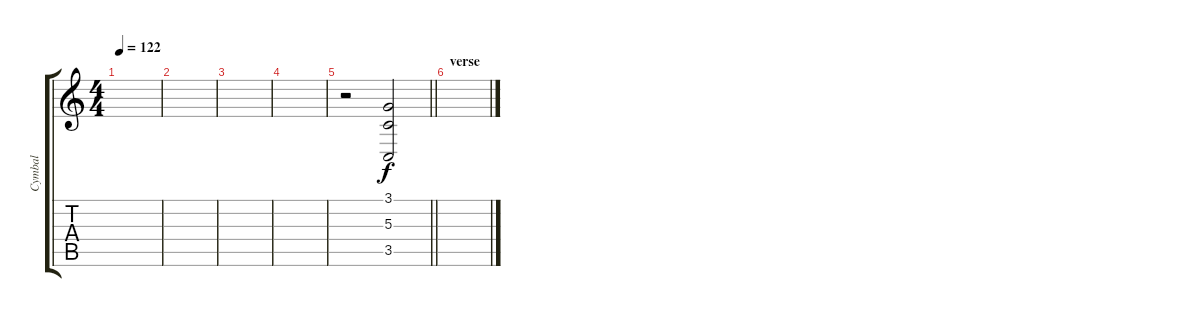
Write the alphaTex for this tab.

\track ("Cymbal" "Cymbal") {instrument reversecymbal}
\staff {score tabs}
\tuning (E4 B3 G3 D3 A2 E2) {hide}
\ts (4 4)
\tempo 122
\clef g2
\ks c
|
|
|
|
\barLineRight lightlight
r.2 (3.1 5.3 3.5).2 |
\section ("" "verse")
